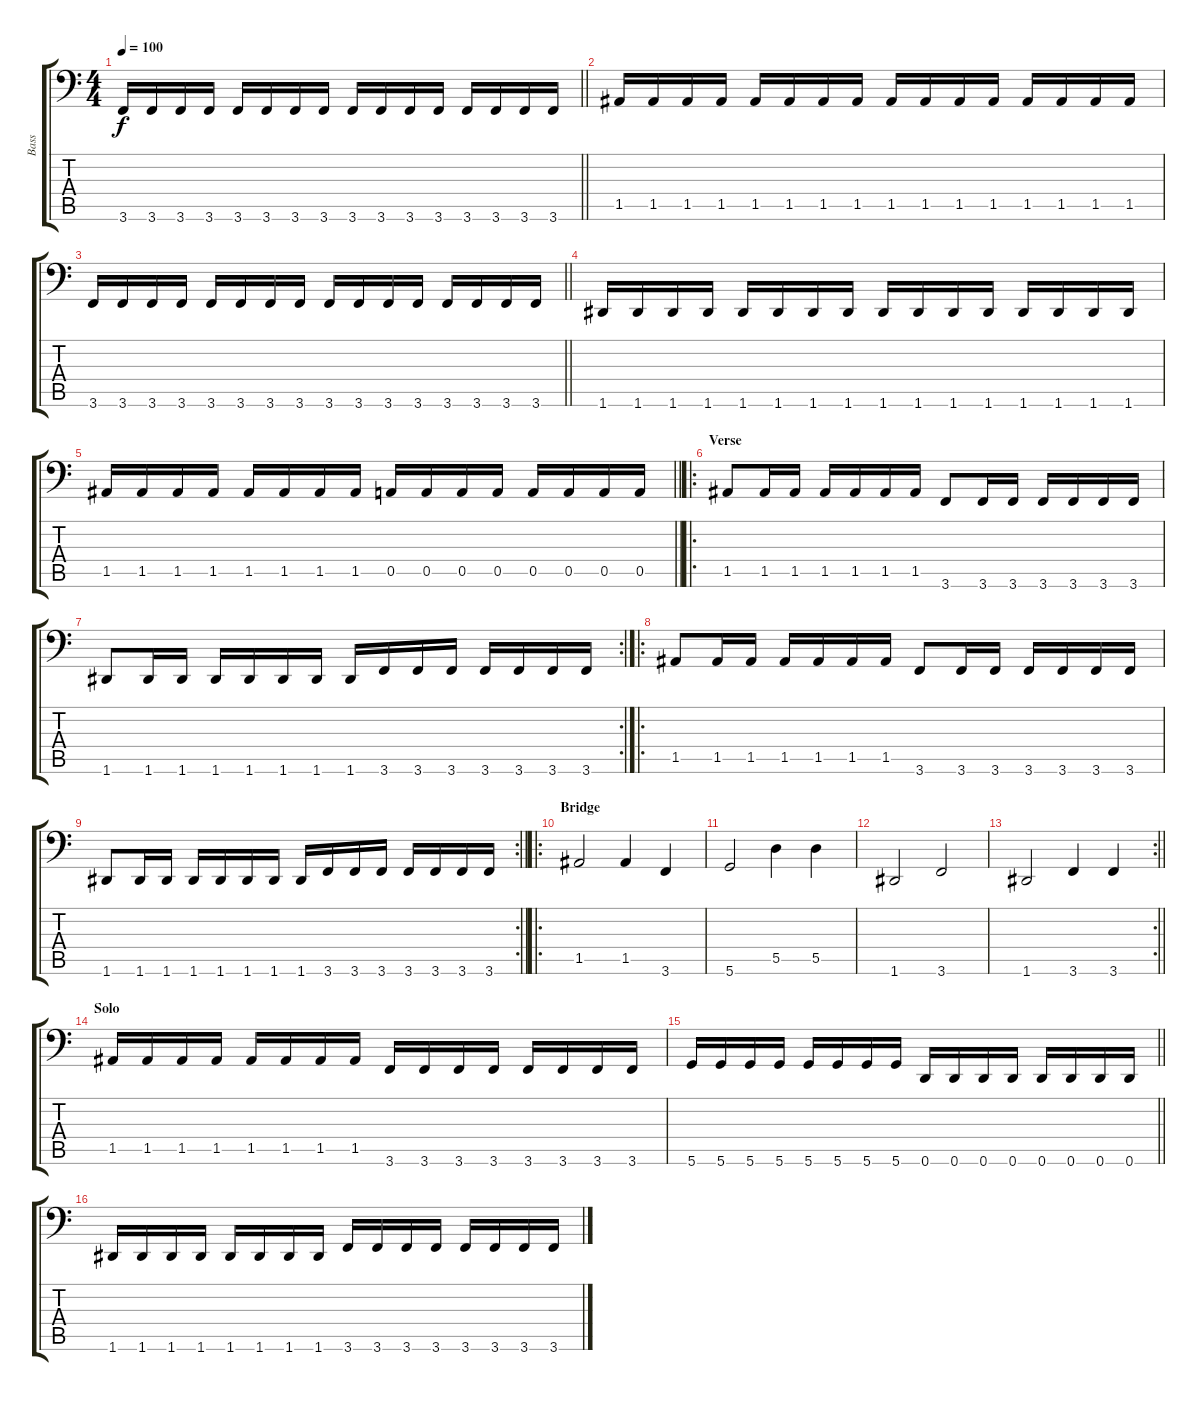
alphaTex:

\track ("Bass" "Bass") {instrument electricbasspick}
\staff {score tabs}
\tuning (E3 B2 G2 D2 A1 D1) {hide}
\ts (4 4)
\tempo 100
\clef f4
\barLineRight lightlight
\ks c
3.6.16{dy f} 3.6.16 3.6.16 3.6.16 3.6.16 3.6.16 3.6.16 3.6.16 3.6.16 3.6.16 3.6.16 3.6.16 3.6.16 3.6.16 3.6.16 3.6.16 |
1.5.16 1.5.16 1.5.16 1.5.16 1.5.16 1.5.16 1.5.16 1.5.16 1.5.16 1.5.16 1.5.16 1.5.16 1.5.16 1.5.16 1.5.16 1.5.16 |
\barLineRight lightlight
3.6.16 3.6.16 3.6.16 3.6.16 3.6.16 3.6.16 3.6.16 3.6.16 3.6.16 3.6.16 3.6.16 3.6.16 3.6.16 3.6.16 3.6.16 3.6.16 |
1.6.16 1.6.16 1.6.16 1.6.16 1.6.16 1.6.16 1.6.16 1.6.16 1.6.16 1.6.16 1.6.16 1.6.16 1.6.16 1.6.16 1.6.16 1.6.16 |
\barLineRight lightlight
1.5.16 1.5.16 1.5.16 1.5.16 1.5.16 1.5.16 1.5.16 1.5.16 0.5.16 0.5.16 0.5.16 0.5.16 0.5.16 0.5.16 0.5.16 0.5.16 |
\ro
\section ("" "Verse")
1.5.8 1.5.16 1.5.16 1.5.16 1.5.16 1.5.16 1.5.16 3.6.8 3.6.16 3.6.16 3.6.16 3.6.16 3.6.16 3.6.16 |
\rc 2
1.6.8 1.6.16 1.6.16 1.6.16 1.6.16 1.6.16 1.6.16 1.6.16 3.6.16 3.6.16 3.6.16 3.6.16 3.6.16 3.6.16 3.6.16 |
\ro
1.5.8 1.5.16 1.5.16 1.5.16 1.5.16 1.5.16 1.5.16 3.6.8 3.6.16 3.6.16 3.6.16 3.6.16 3.6.16 3.6.16 |
\rc 2
\barLineRight lightlight
1.6.8 1.6.16 1.6.16 1.6.16 1.6.16 1.6.16 1.6.16 1.6.16 3.6.16 3.6.16 3.6.16 3.6.16 3.6.16 3.6.16 3.6.16 |
\ro
\section ("" "Bridge")
1.5.2 1.5.4 3.6.4 |
5.6.2 5.5.4 5.5.4 |
1.6.2 3.6.2 |
\rc 2
\barLineRight lightlight
1.6.2 3.6.4 3.6.4 |
\section ("" "Solo")
1.5.16 1.5.16 1.5.16 1.5.16 1.5.16 1.5.16 1.5.16 1.5.16 3.6.16 3.6.16 3.6.16 3.6.16 3.6.16 3.6.16 3.6.16 3.6.16 |
\barLineRight lightlight
5.6.16 5.6.16 5.6.16 5.6.16 5.6.16 5.6.16 5.6.16 5.6.16 0.6.16 0.6.16 0.6.16 0.6.16 0.6.16 0.6.16 0.6.16 0.6.16 |
1.6.16 1.6.16 1.6.16 1.6.16 1.6.16 1.6.16 1.6.16 1.6.16 3.6.16 3.6.16 3.6.16 3.6.16 3.6.16 3.6.16 3.6.16 3.6.16
